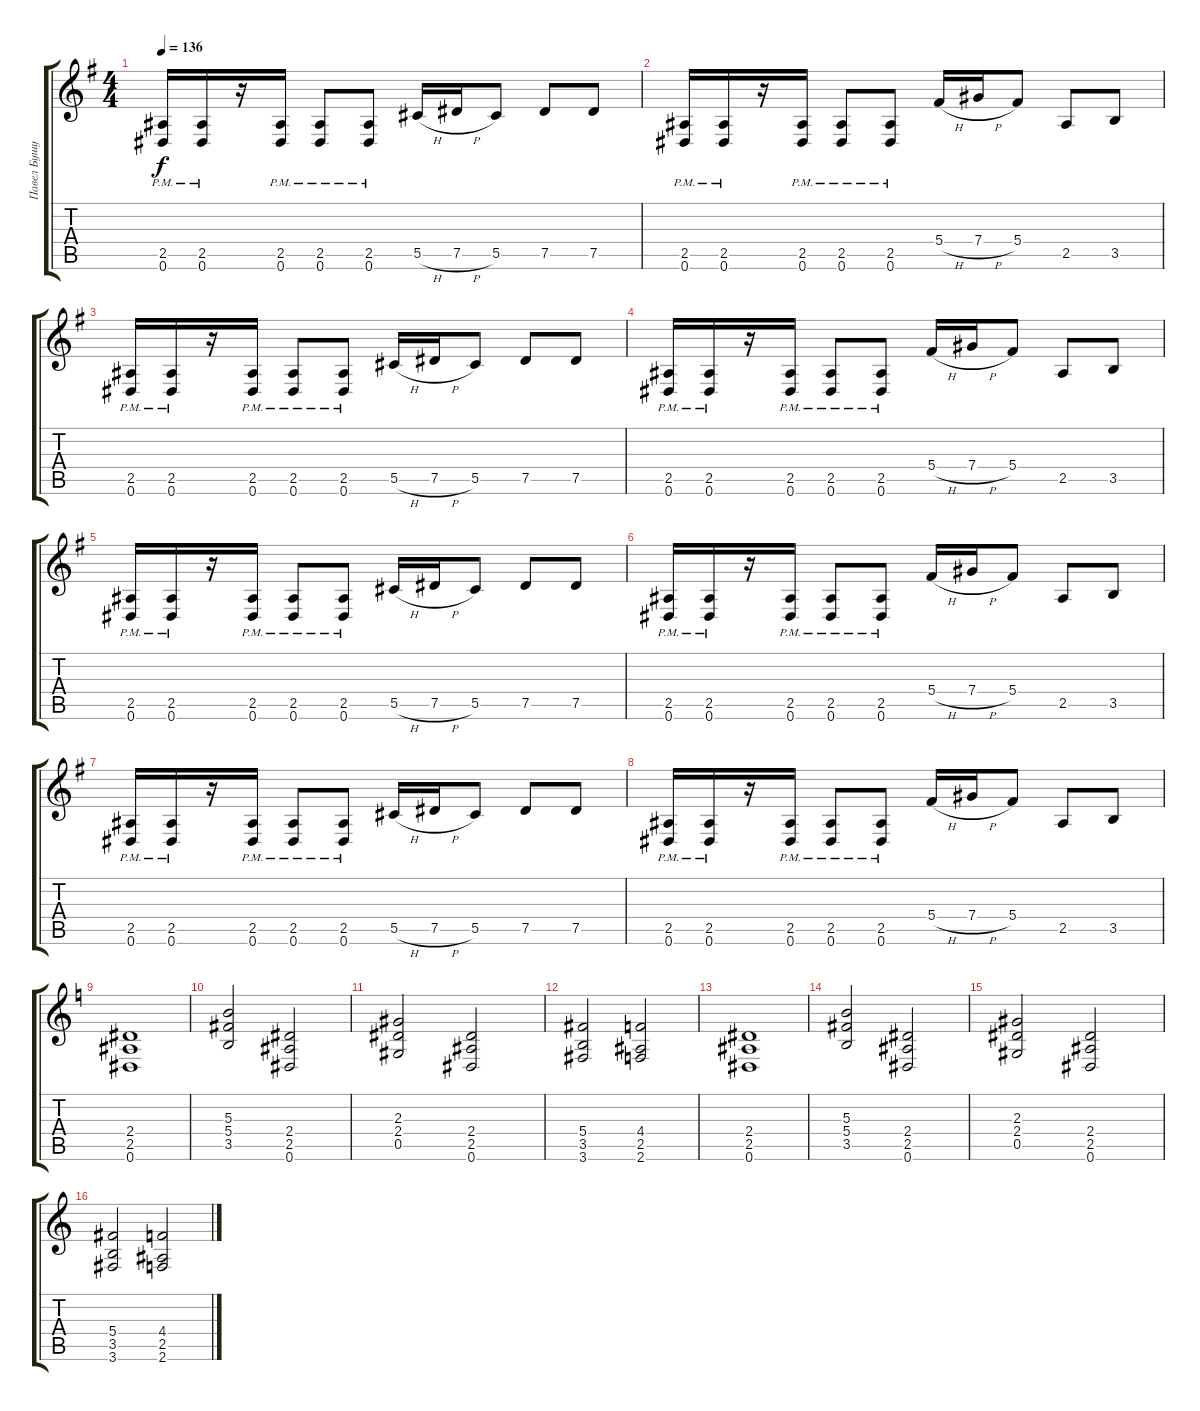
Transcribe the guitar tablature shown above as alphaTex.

\track ("Павел Бушуев" "Павел Бушу") {instrument distortionguitar}
\staff {score tabs}
\tuning (Eb4 Bb3 Gb3 Db3 Ab2 Eb2) {hide}
\ts (4 4)
\tempo 136
\clef g2
\ks g
(2.5{pm} 0.6{pm}).16{dy f} (2.5{pm} 0.6{pm}).16 r.16 (2.5{pm} 0.6{pm}).16 (2.5{pm} 0.6{pm}).8 (2.5{pm} 0.6{pm}).8 5.5{h}.16 7.5{h}.16 5.5.8 7.5.8 7.5.8 |
(2.5{pm} 0.6{pm}).16 (2.5{pm} 0.6{pm}).16 r.16 (2.5{pm} 0.6{pm}).16 (2.5{pm} 0.6{pm}).8 (2.5{pm} 0.6{pm}).8 5.4{h}.16 7.4{h}.16 5.4.8 2.5.8 3.5.8 |
(2.5{pm} 0.6{pm}).16 (2.5{pm} 0.6{pm}).16 r.16 (2.5{pm} 0.6{pm}).16 (2.5{pm} 0.6{pm}).8 (2.5{pm} 0.6{pm}).8 5.5{h}.16 7.5{h}.16 5.5.8 7.5.8 7.5.8 |
(2.5{pm} 0.6{pm}).16 (2.5{pm} 0.6{pm}).16 r.16 (2.5{pm} 0.6{pm}).16 (2.5{pm} 0.6{pm}).8 (2.5{pm} 0.6{pm}).8 5.4{h}.16 7.4{h}.16 5.4.8 2.5.8 3.5.8 |
(2.5{pm} 0.6{pm}).16 (2.5{pm} 0.6{pm}).16 r.16 (2.5{pm} 0.6{pm}).16 (2.5{pm} 0.6{pm}).8 (2.5{pm} 0.6{pm}).8 5.5{h}.16 7.5{h}.16 5.5.8 7.5.8 7.5.8 |
(2.5{pm} 0.6{pm}).16 (2.5{pm} 0.6{pm}).16 r.16 (2.5{pm} 0.6{pm}).16 (2.5{pm} 0.6{pm}).8 (2.5{pm} 0.6{pm}).8 5.4{h}.16 7.4{h}.16 5.4.8 2.5.8 3.5.8 |
(2.5{pm} 0.6{pm}).16 (2.5{pm} 0.6{pm}).16 r.16 (2.5{pm} 0.6{pm}).16 (2.5{pm} 0.6{pm}).8 (2.5{pm} 0.6{pm}).8 5.5{h}.16 7.5{h}.16 5.5.8 7.5.8 7.5.8 |
(2.5{pm} 0.6{pm}).16 (2.5{pm} 0.6{pm}).16 r.16 (2.5{pm} 0.6{pm}).16 (2.5{pm} 0.6{pm}).8 (2.5{pm} 0.6{pm}).8 5.4{h}.16 7.4{h}.16 5.4.8 2.5.8 3.5.8 |
\ks c
(2.4 2.5 0.6).1 |
(5.3 5.4 3.5).2 (2.4 2.5 0.6).2 |
(2.3 2.4 0.5).2 (2.4 2.5 0.6).2 |
(5.4 3.5 3.6).2 (4.4 2.5 2.6).2 |
(2.4 2.5 0.6).1 |
(5.3 5.4 3.5).2 (2.4 2.5 0.6).2 |
(2.3 2.4 0.5).2 (2.4 2.5 0.6).2 |
(5.4 3.5 3.6).2 (4.4 2.5 2.6).2
